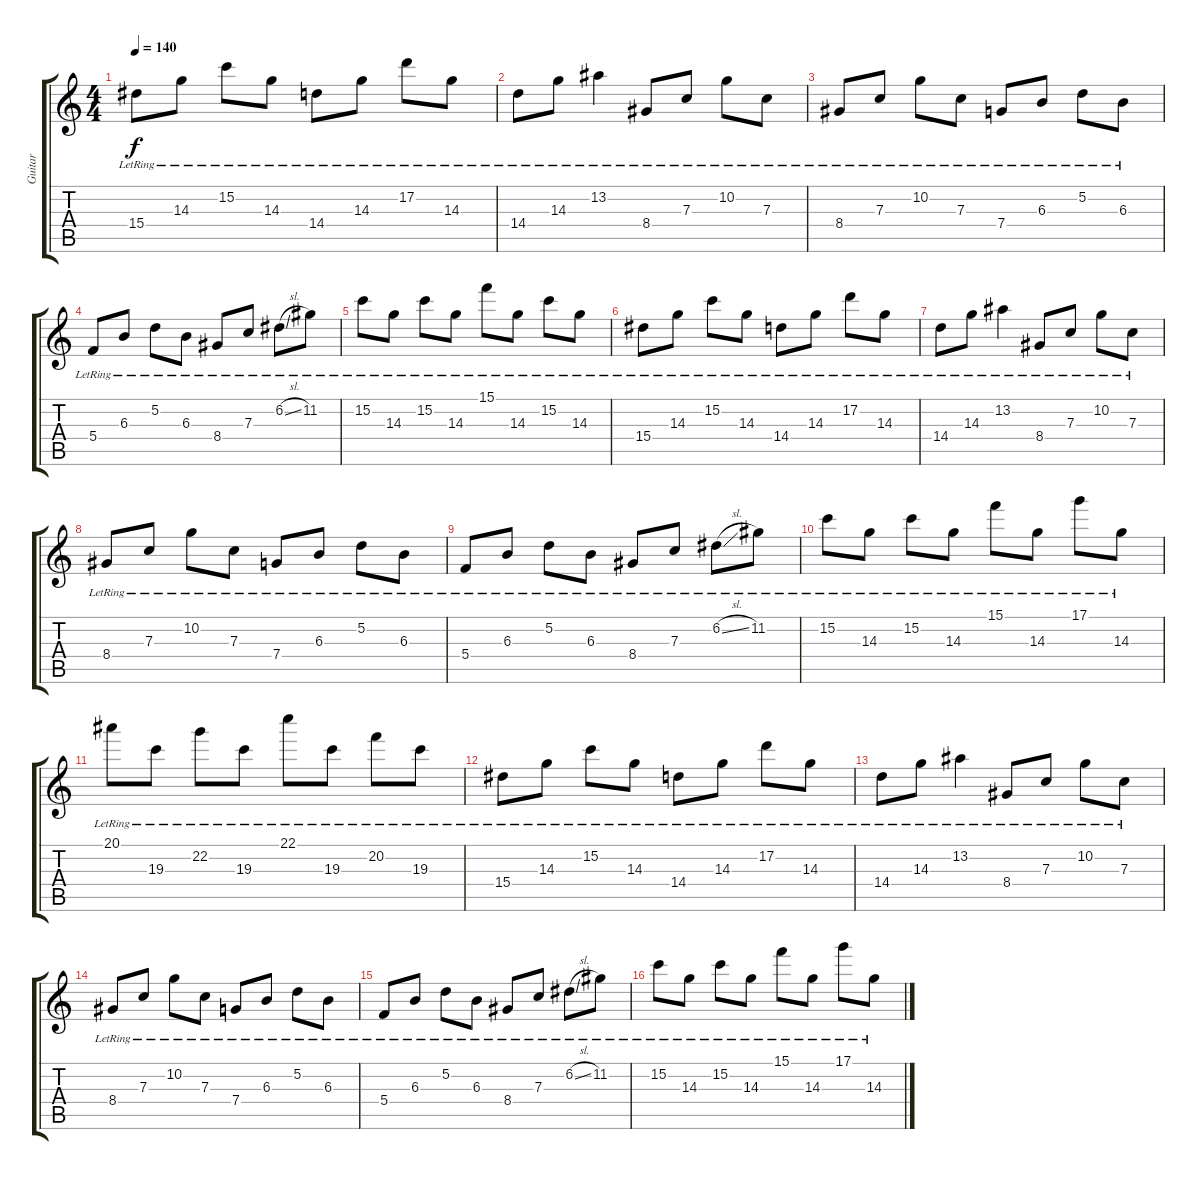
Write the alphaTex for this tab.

\track ("Guitar" "Guitar") {instrument overdrivenguitar}
\staff {score tabs}
\tuning (D4 A3 F3 C3 G2 C2) {hide}
\ts (4 4)
\tempo 140
\clef g2
\ks c
15.4{lr}.8{dy f} 14.3{lr}.8 15.2{lr}.8 14.3{lr}.8 14.4{lr}.8 14.3{lr}.8 17.2{lr}.8 14.3{lr}.8 |
14.4{lr}.8 14.3{lr}.8 13.2{lr}.4 8.4{lr}.8 7.3{lr}.8 10.2{lr}.8 7.3{lr}.8 |
8.4{lr}.8 7.3{lr}.8 10.2{lr}.8 7.3{lr}.8 7.4{lr}.8 6.3{lr}.8 5.2{lr}.8 6.3{lr}.8 |
5.4{lr}.8 6.3{lr}.8 5.2{lr}.8 6.3{lr}.8 8.4{lr}.8 7.3{lr}.8 6.2{sl lr}.8 11.2{lr}.8 |
15.2{lr}.8 14.3{lr}.8 15.2{lr}.8 14.3{lr}.8 15.1{lr}.8 14.3{lr}.8 15.2{lr}.8 14.3{lr}.8 |
15.4{lr}.8 14.3{lr}.8 15.2{lr}.8 14.3{lr}.8 14.4{lr}.8 14.3{lr}.8 17.2{lr}.8 14.3{lr}.8 |
14.4{lr}.8 14.3{lr}.8 13.2{lr}.4 8.4{lr}.8 7.3{lr}.8 10.2{lr}.8 7.3{lr}.8 |
8.4{lr}.8 7.3{lr}.8 10.2{lr}.8 7.3{lr}.8 7.4{lr}.8 6.3{lr}.8 5.2{lr}.8 6.3{lr}.8 |
5.4{lr}.8 6.3{lr}.8 5.2{lr}.8 6.3{lr}.8 8.4{lr}.8 7.3{lr}.8 6.2{sl lr}.8 11.2{lr}.8 |
15.2{lr}.8 14.3{lr}.8 15.2{lr}.8 14.3{lr}.8 15.1{lr}.8 14.3{lr}.8 17.1{lr}.8 14.3{lr}.8 |
20.1{lr}.8 19.3{lr}.8 22.2{lr}.8 19.3{lr}.8 22.1{lr}.8 19.3{lr}.8 20.2{lr}.8 19.3{lr}.8 |
15.4{lr}.8 14.3{lr}.8 15.2{lr}.8 14.3{lr}.8 14.4{lr}.8 14.3{lr}.8 17.2{lr}.8 14.3{lr}.8 |
14.4{lr}.8 14.3{lr}.8 13.2{lr}.4 8.4{lr}.8 7.3{lr}.8 10.2{lr}.8 7.3{lr}.8 |
8.4{lr}.8 7.3{lr}.8 10.2{lr}.8 7.3{lr}.8 7.4{lr}.8 6.3{lr}.8 5.2{lr}.8 6.3{lr}.8 |
5.4{lr}.8 6.3{lr}.8 5.2{lr}.8 6.3{lr}.8 8.4{lr}.8 7.3{lr}.8 6.2{sl lr}.8 11.2{lr}.8 |
15.2{lr}.8 14.3{lr}.8 15.2{lr}.8 14.3{lr}.8 15.1{lr}.8 14.3{lr}.8 17.1{lr}.8 14.3{lr}.8
